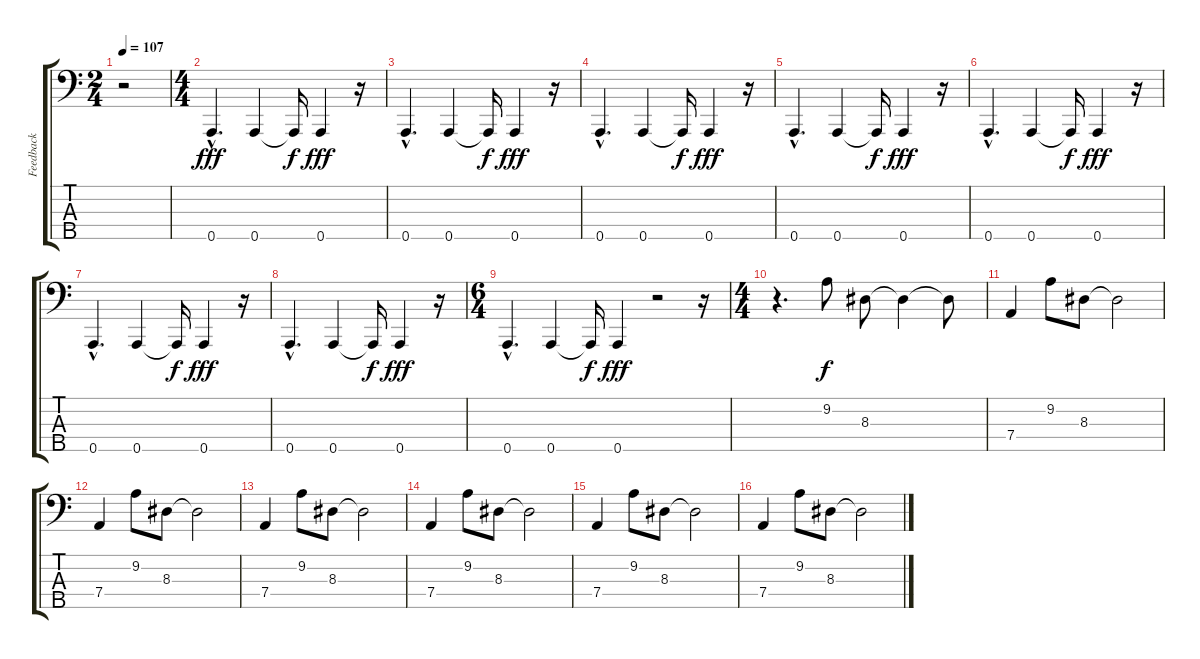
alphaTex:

\track ("Feedback" "Feedback") {instrument electricbassfinger}
\staff {score tabs}
\tuning (F2 C2 G1 D1 A0) {hide}
\ts (2 4)
\tempo 107
\clef f4
\ks c
r.2{dy fff} |
\ts (4 4)
0.5{hac}.4{d} 0.5.4 0.5{t}.16{dy f} 0.5.4{dy fff} r.16 |
0.5{hac}.4{d} 0.5.4 0.5{t}.16{dy f} 0.5.4{dy fff} r.16 |
0.5{hac}.4{d} 0.5.4 0.5{t}.16{dy f} 0.5.4{dy fff} r.16 |
0.5{hac}.4{d} 0.5.4 0.5{t}.16{dy f} 0.5.4{dy fff} r.16 |
0.5{hac}.4{d} 0.5.4 0.5{t}.16{dy f} 0.5.4{dy fff} r.16 |
0.5{hac}.4{d} 0.5.4 0.5{t}.16{dy f} 0.5.4{dy fff} r.16 |
0.5{hac}.4{d} 0.5.4 0.5{t}.16{dy f} 0.5.4{dy fff} r.16 |
\ts (6 4)
0.5{hac}.4{d} 0.5.4 0.5{t}.16{dy f} 0.5.4{dy fff} r.2 r.16 |
\ts (4 4)
r.4{d} 9.2.8{dy f} 8.3.8 8.3{t}.4 8.3{t}.8 |
7.4.4 9.2.8 8.3.8 8.3{t}.2 |
7.4.4 9.2.8 8.3.8 8.3{t}.2 |
7.4.4 9.2.8 8.3.8 8.3{t}.2 |
7.4.4 9.2.8 8.3.8 8.3{t}.2 |
7.4.4 9.2.8 8.3.8 8.3{t}.2 |
7.4.4 9.2.8 8.3.8 8.3{t}.2
